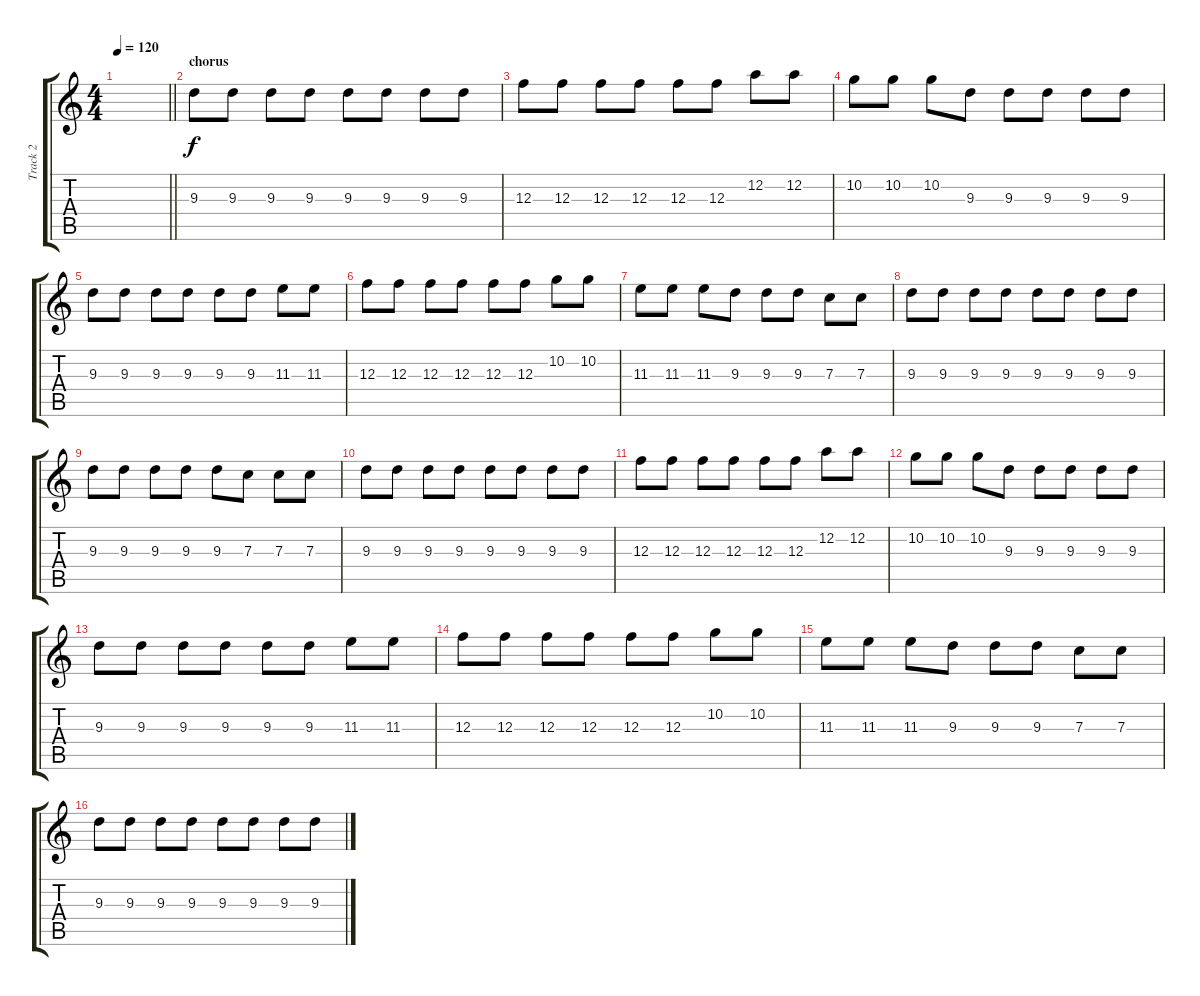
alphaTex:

\track ("Track 2" "Track 2") {instrument distortionguitar}
\staff {score tabs}
\tuning (D4 A3 F3 C3 G2 D2) {hide}
\ts (4 4)
\tempo 120
\clef g2
\barLineRight lightlight
\ks c
|
\section ("" "chorus")
9.3.8 9.3.8 9.3.8 9.3.8 9.3.8 9.3.8 9.3.8 9.3.8 |
12.3.8 12.3.8 12.3.8 12.3.8 12.3.8 12.3.8 12.2.8 12.2.8 |
10.2.8 10.2.8 10.2.8 9.3.8 9.3.8 9.3.8 9.3.8 9.3.8 |
9.3.8 9.3.8 9.3.8 9.3.8 9.3.8 9.3.8 11.3.8 11.3.8 |
12.3.8 12.3.8 12.3.8 12.3.8 12.3.8 12.3.8 10.2.8 10.2.8 |
11.3.8 11.3.8 11.3.8 9.3.8 9.3.8 9.3.8 7.3.8 7.3.8 |
9.3.8 9.3.8 9.3.8 9.3.8 9.3.8 9.3.8 9.3.8 9.3.8 |
9.3.8 9.3.8 9.3.8 9.3.8 9.3.8 7.3.8 7.3.8 7.3.8 |
9.3.8 9.3.8 9.3.8 9.3.8 9.3.8 9.3.8 9.3.8 9.3.8 |
12.3.8 12.3.8 12.3.8 12.3.8 12.3.8 12.3.8 12.2.8 12.2.8 |
10.2.8 10.2.8 10.2.8 9.3.8 9.3.8 9.3.8 9.3.8 9.3.8 |
9.3.8 9.3.8 9.3.8 9.3.8 9.3.8 9.3.8 11.3.8 11.3.8 |
12.3.8 12.3.8 12.3.8 12.3.8 12.3.8 12.3.8 10.2.8 10.2.8 |
11.3.8 11.3.8 11.3.8 9.3.8 9.3.8 9.3.8 7.3.8 7.3.8 |
9.3.8 9.3.8 9.3.8 9.3.8 9.3.8 9.3.8 9.3.8 9.3.8
